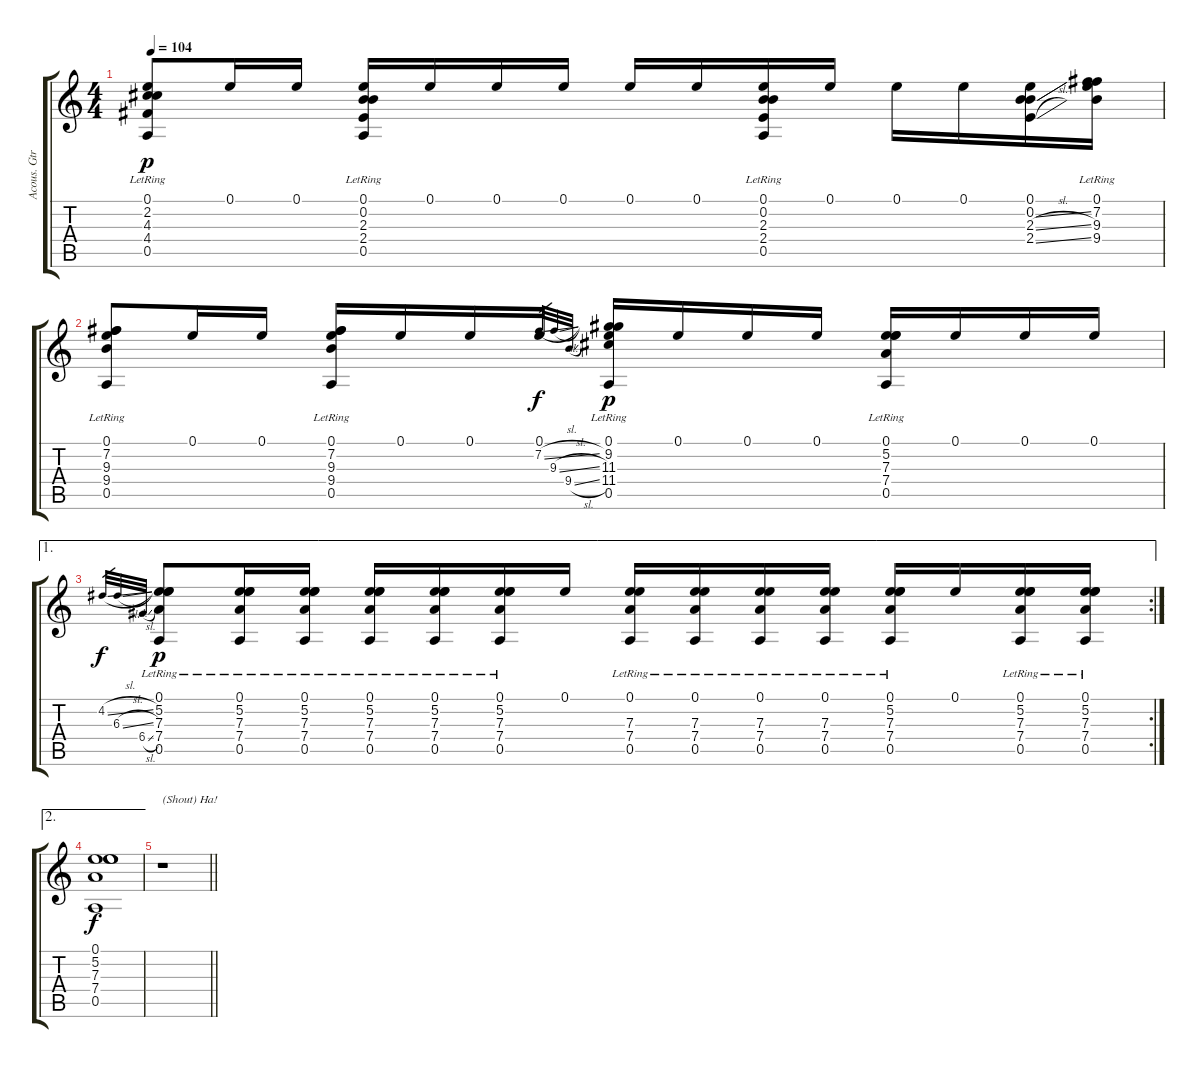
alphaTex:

\track ("Acous. Gtr." "Acous. Gtr") {instrument acousticguitarnylon}
\staff {score tabs}
\tuning (E4 B3 A3 D3 A2 E2) {hide}
\ts (4 4)
\tempo 104
\clef g2
\ks c
(0.1 2.2{lr} 4.3{lr} 4.4{lr} 0.5{lr}).8{dy p} 0.1.16 0.1.16 (0.1 0.2{lr} 2.3{lr} 2.4{lr} 0.5{lr}).16 0.1.16 0.1.16 0.1.16 0.1.16 0.1.16 (0.1 0.2{lr} 2.3{lr} 2.4{lr} 0.5{lr}).16 0.1.16 0.1.16 0.1.16 (0.1 0.2{sl} 2.3{sl} 2.4{sl}).16 (0.1 7.2{lr} 9.3{lr} 9.4{lr}).16 |
(0.1 7.2{lr} 9.3{lr} 9.4{lr} 0.5{lr}).8 0.1.16 0.1.16 (0.1 7.2{lr} 9.3{lr} 9.4{lr} 0.5{lr}).16 0.1.16 0.1.16 0.1.16 7.2{sl}.32{gr dy f} 9.3{sl}.32{gr} 9.4{sl}.32{gr} (0.1 9.2{lr} 11.3{lr} 11.4{lr} 0.5{lr}).16{dy p} 0.1.16 0.1.16 0.1.16 (0.1 5.2{lr} 7.3{lr} 7.4{lr} 0.5{lr}).16 0.1.16 0.1.16 0.1.16 |
\ae 1
\rc 2
4.2{sl}.32{gr dy f} 6.3{sl}.32{gr} 6.4{sl}.32{gr} (0.1 5.2{lr} 7.3{lr} 7.4{lr} 0.5{lr}).8{dy p} (0.1 5.2{lr} 7.3{lr} 7.4{lr} 0.5{lr}).16 (0.1 5.2{lr} 7.3{lr} 7.4 0.5).16 (0.1 5.2{lr} 7.3{lr} 7.4{lr} 0.5).16 (0.1 5.2{lr} 7.3{lr} 7.4{lr} 0.5{lr}).16 (0.1 5.2{lr} 7.3{lr} 7.4{lr} 0.5{lr}).16 0.1.16 (0.1 7.3{lr} 7.4{lr} 0.5{lr}).16 (0.1 7.3{lr} 7.4{lr} 0.5{lr}).16 (0.1 7.3{lr} 7.4{lr} 0.5{lr}).16 (0.1 7.3{lr} 7.4{lr} 0.5{lr}).16 (0.1 5.2{lr} 7.3{lr} 7.4{lr} 0.5{lr}).16 0.1.16 (0.1 5.2{lr} 7.3{lr} 7.4{lr} 0.5{lr}).16 (0.1 5.2{lr} 7.3{lr} 7.4{lr} 0.5{lr}).16 |
\ae 2
(0.1 5.2 7.3 7.4 0.5).1{dy f} |
\barLineRight lightlight
r.1{txt "(Shout) Ha!"}
